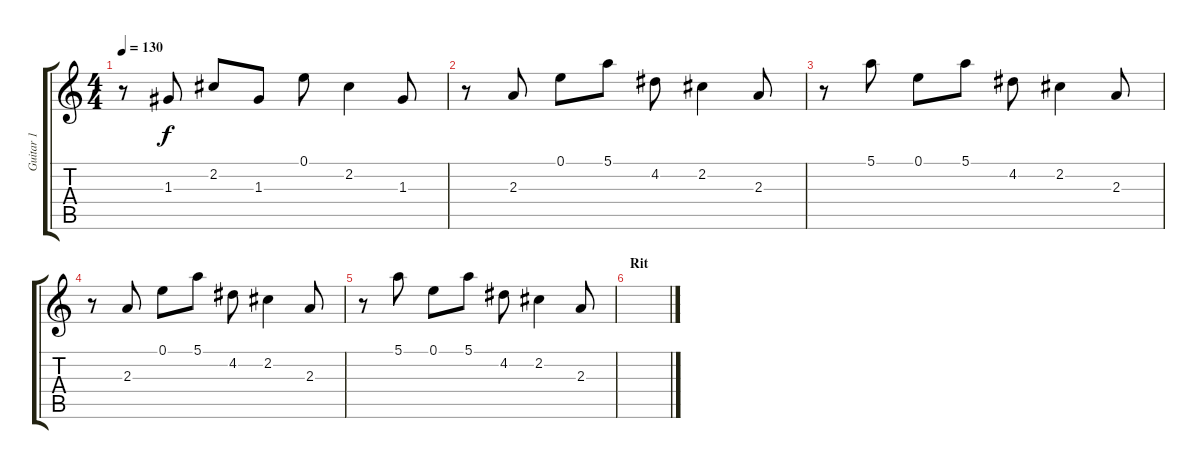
\track ("Guitar 1" "Guitar 1") {instrument distortionguitar}
\staff {score tabs}
\tuning (E4 B3 G3 D3 A2 E2) {hide}
\ts (4 4)
\tempo 130
\clef g2
\ks c
r.8{dy f} 1.3.8 2.2.8 1.3.8 0.1.8 2.2.4 1.3.8 |
r.8 2.3.8 0.1.8 5.1.8 4.2.8 2.2.4 2.3.8 |
r.8 5.1.8 0.1.8 5.1.8 4.2.8 2.2.4 2.3.8 |
r.8 2.3.8 0.1.8 5.1.8 4.2.8 2.2.4 2.3.8 |
r.8 5.1.8 0.1.8 5.1.8 4.2.8 2.2.4 2.3.8 |
\section ("" "Rit")
